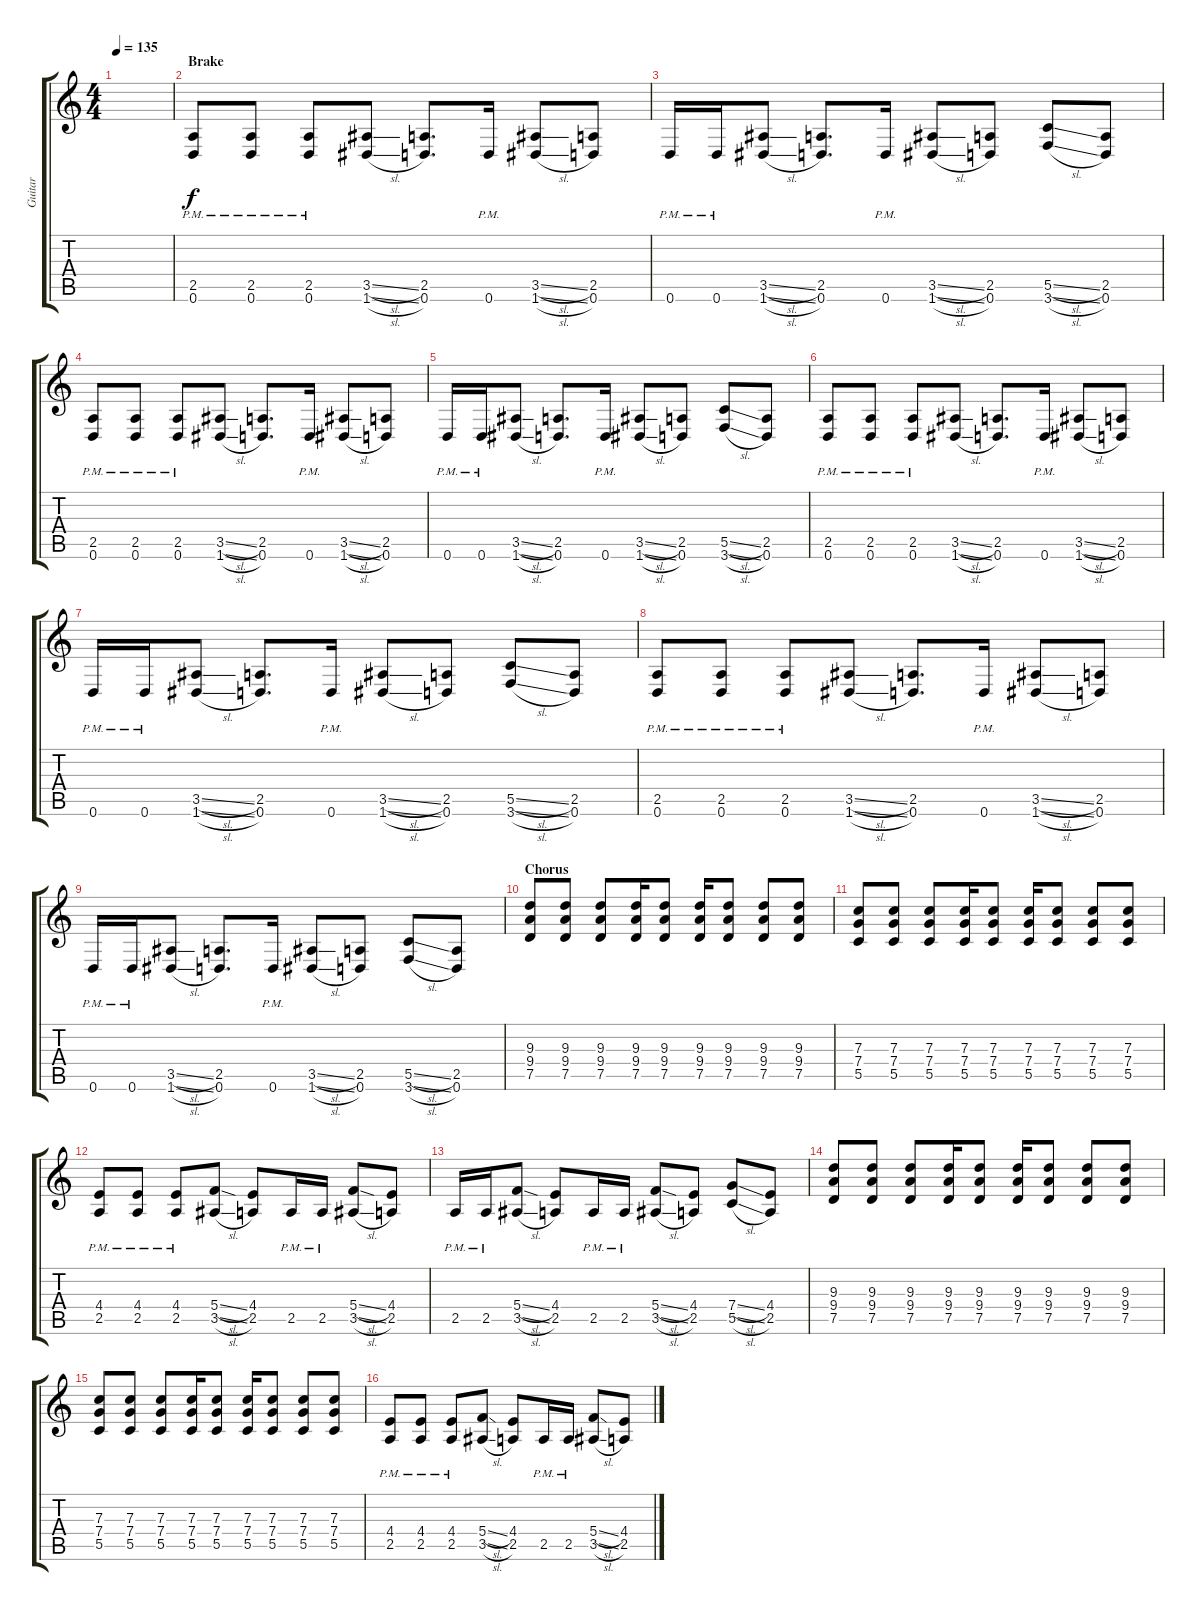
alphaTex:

\track ("Guitar" "Guitar") {instrument distortionguitar}
\staff {score tabs}
\tuning (D4 A3 F3 C3 G2 D2) {hide}
\ts (4 4)
\tempo 135
\clef g2
\ks c
|
\section ("" "Brake")
(2.5{pm} 0.6).8 (2.5{pm} 0.6).8 (2.5{pm} 0.6).8 (3.5{sl} 1.6{sl}).8 (2.5 0.6).8{d} 0.6{pm}.16 (3.5{sl} 1.6{sl}).8 (2.5 0.6).8 |
0.6{pm}.16 0.6{pm}.16 (3.5{sl} 1.6{sl}).8 (2.5 0.6).8{d} 0.6{pm}.16 (3.5{sl} 1.6{sl}).8 (2.5 0.6).8 (5.5{sl} 3.6{sl}).8 (2.5 0.6).8 |
(2.5{pm} 0.6).8 (2.5{pm} 0.6).8 (2.5{pm} 0.6).8 (3.5{sl} 1.6{sl}).8 (2.5 0.6).8{d} 0.6{pm}.16 (3.5{sl} 1.6{sl}).8 (2.5 0.6).8 |
0.6{pm}.16 0.6{pm}.16 (3.5{sl} 1.6{sl}).8 (2.5 0.6).8{d} 0.6{pm}.16 (3.5{sl} 1.6{sl}).8 (2.5 0.6).8 (5.5{sl} 3.6{sl}).8 (2.5 0.6).8 |
(2.5{pm} 0.6).8 (2.5{pm} 0.6).8 (2.5{pm} 0.6).8 (3.5{sl} 1.6{sl}).8 (2.5 0.6).8{d} 0.6{pm}.16 (3.5{sl} 1.6{sl}).8 (2.5 0.6).8 |
0.6{pm}.16 0.6{pm}.16 (3.5{sl} 1.6{sl}).8 (2.5 0.6).8{d} 0.6{pm}.16 (3.5{sl} 1.6{sl}).8 (2.5 0.6).8 (5.5{sl} 3.6{sl}).8 (2.5 0.6).8 |
(2.5{pm} 0.6).8 (2.5{pm} 0.6).8 (2.5{pm} 0.6).8 (3.5{sl} 1.6{sl}).8 (2.5 0.6).8{d} 0.6{pm}.16 (3.5{sl} 1.6{sl}).8 (2.5 0.6).8 |
0.6{pm}.16 0.6{pm}.16 (3.5{sl} 1.6{sl}).8 (2.5 0.6).8{d} 0.6{pm}.16 (3.5{sl} 1.6{sl}).8 (2.5 0.6).8 (5.5{sl} 3.6{sl}).8 (2.5 0.6).8 |
\section ("" "Chorus")
(9.3 9.4 7.5).8 (9.3 9.4 7.5).8 (9.3 9.4 7.5).8 (9.3 9.4 7.5).16 (9.3 9.4 7.5).8 (9.3 9.4 7.5).16 (9.3 9.4 7.5).8 (9.3 9.4 7.5).8 (9.3 9.4 7.5).8 |
(7.3 7.4 5.5).8 (7.3 7.4 5.5).8 (7.3 7.4 5.5).8 (7.3 7.4 5.5).16 (7.3 7.4 5.5).8 (7.3 7.4 5.5).16 (7.3 7.4 5.5).8 (7.3 7.4 5.5).8 (7.3 7.4 5.5).8 |
(4.4{pm} 2.5).8 (4.4{pm} 2.5).8 (4.4{pm} 2.5).8 (5.4{sl} 3.5{sl}).8 (4.4 2.5).8 2.5{pm}.16 2.5{pm}.16 (5.4{sl} 3.5{sl}).8 (4.4 2.5).8 |
2.5{pm}.16 2.5{pm}.16 (5.4{sl} 3.5{sl}).8 (4.4 2.5).8 2.5{pm}.16 2.5{pm}.16 (5.4{sl} 3.5{sl}).8 (4.4 2.5).8 (7.4{sl} 5.5{sl}).8 (4.4 2.5).8 |
(9.3 9.4 7.5).8 (9.3 9.4 7.5).8 (9.3 9.4 7.5).8 (9.3 9.4 7.5).16 (9.3 9.4 7.5).8 (9.3 9.4 7.5).16 (9.3 9.4 7.5).8 (9.3 9.4 7.5).8 (9.3 9.4 7.5).8 |
(7.3 7.4 5.5).8 (7.3 7.4 5.5).8 (7.3 7.4 5.5).8 (7.3 7.4 5.5).16 (7.3 7.4 5.5).8 (7.3 7.4 5.5).16 (7.3 7.4 5.5).8 (7.3 7.4 5.5).8 (7.3 7.4 5.5).8 |
(4.4{pm} 2.5).8 (4.4{pm} 2.5).8 (4.4{pm} 2.5).8 (5.4{sl} 3.5{sl}).8 (4.4 2.5).8 2.5{pm}.16 2.5{pm}.16 (5.4{sl} 3.5{sl}).8 (4.4 2.5).8
